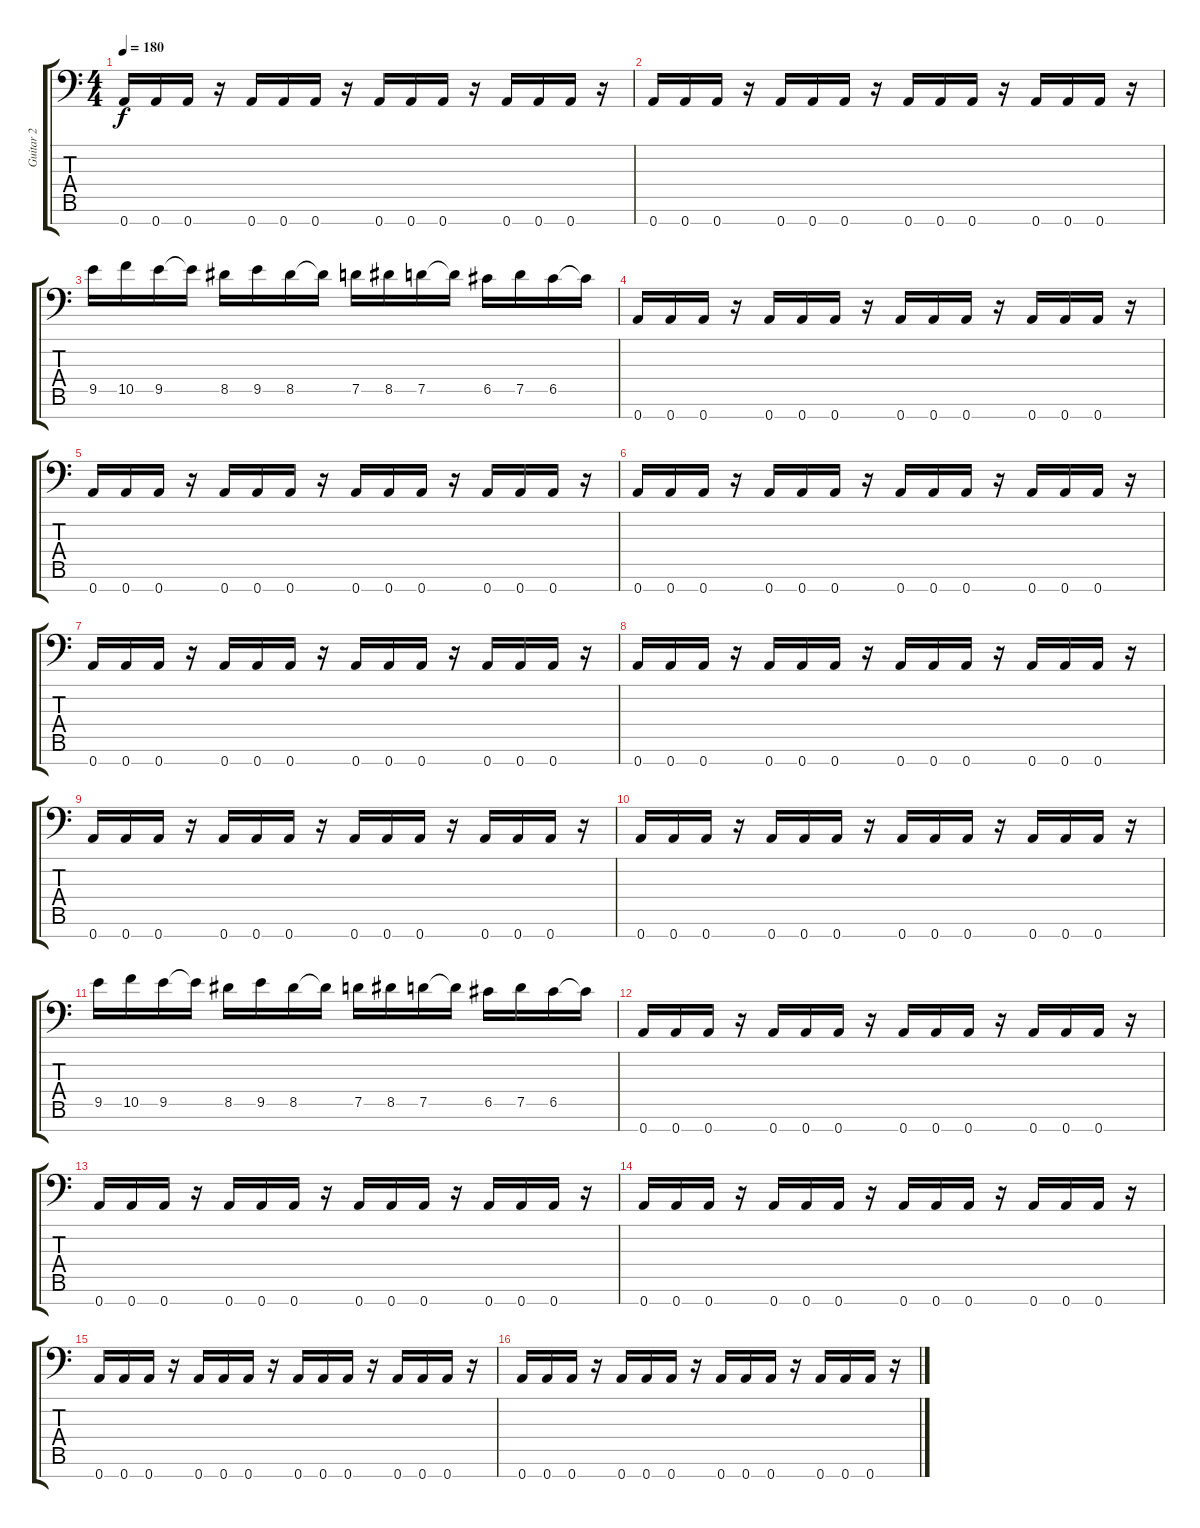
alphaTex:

\track ("Guitar 2" "Guitar 2") {instrument distortionguitar}
\staff {score tabs}
\tuning (D4 A3 F3 C3 G2 D2 A1) {hide}
\ts (4 4)
\tempo 180
\clef f4
\ks c
0.7.16{dy f} 0.7.16 0.7.16 r.16 0.7.16 0.7.16 0.7.16 r.16 0.7.16 0.7.16 0.7.16 r.16 0.7.16 0.7.16 0.7.16 r.16 |
0.7.16 0.7.16 0.7.16 r.16 0.7.16 0.7.16 0.7.16 r.16 0.7.16 0.7.16 0.7.16 r.16 0.7.16 0.7.16 0.7.16 r.16 |
9.5.16 10.5.16 9.5.16 9.5{t}.16 8.5.16 9.5.16 8.5.16 8.5{t}.16 7.5.16 8.5.16 7.5.16 7.5{t}.16 6.5.16 7.5.16 6.5.16 6.5{t}.16 |
0.7.16 0.7.16 0.7.16 r.16 0.7.16 0.7.16 0.7.16 r.16 0.7.16 0.7.16 0.7.16 r.16 0.7.16 0.7.16 0.7.16 r.16 |
0.7.16 0.7.16 0.7.16 r.16 0.7.16 0.7.16 0.7.16 r.16 0.7.16 0.7.16 0.7.16 r.16 0.7.16 0.7.16 0.7.16 r.16 |
0.7.16 0.7.16 0.7.16 r.16 0.7.16 0.7.16 0.7.16 r.16 0.7.16 0.7.16 0.7.16 r.16 0.7.16 0.7.16 0.7.16 r.16 |
0.7.16 0.7.16 0.7.16 r.16 0.7.16 0.7.16 0.7.16 r.16 0.7.16 0.7.16 0.7.16 r.16 0.7.16 0.7.16 0.7.16 r.16 |
0.7.16 0.7.16 0.7.16 r.16 0.7.16 0.7.16 0.7.16 r.16 0.7.16 0.7.16 0.7.16 r.16 0.7.16 0.7.16 0.7.16 r.16 |
0.7.16 0.7.16 0.7.16 r.16 0.7.16 0.7.16 0.7.16 r.16 0.7.16 0.7.16 0.7.16 r.16 0.7.16 0.7.16 0.7.16 r.16 |
0.7.16 0.7.16 0.7.16 r.16 0.7.16 0.7.16 0.7.16 r.16 0.7.16 0.7.16 0.7.16 r.16 0.7.16 0.7.16 0.7.16 r.16 |
9.5.16 10.5.16 9.5.16 9.5{t}.16 8.5.16 9.5.16 8.5.16 8.5{t}.16 7.5.16 8.5.16 7.5.16 7.5{t}.16 6.5.16 7.5.16 6.5.16 6.5{t}.16 |
0.7.16 0.7.16 0.7.16 r.16 0.7.16 0.7.16 0.7.16 r.16 0.7.16 0.7.16 0.7.16 r.16 0.7.16 0.7.16 0.7.16 r.16 |
0.7.16 0.7.16 0.7.16 r.16 0.7.16 0.7.16 0.7.16 r.16 0.7.16 0.7.16 0.7.16 r.16 0.7.16 0.7.16 0.7.16 r.16 |
0.7.16 0.7.16 0.7.16 r.16 0.7.16 0.7.16 0.7.16 r.16 0.7.16 0.7.16 0.7.16 r.16 0.7.16 0.7.16 0.7.16 r.16 |
0.7.16 0.7.16 0.7.16 r.16 0.7.16 0.7.16 0.7.16 r.16 0.7.16 0.7.16 0.7.16 r.16 0.7.16 0.7.16 0.7.16 r.16 |
0.7.16 0.7.16 0.7.16 r.16 0.7.16 0.7.16 0.7.16 r.16 0.7.16 0.7.16 0.7.16 r.16 0.7.16 0.7.16 0.7.16 r.16
